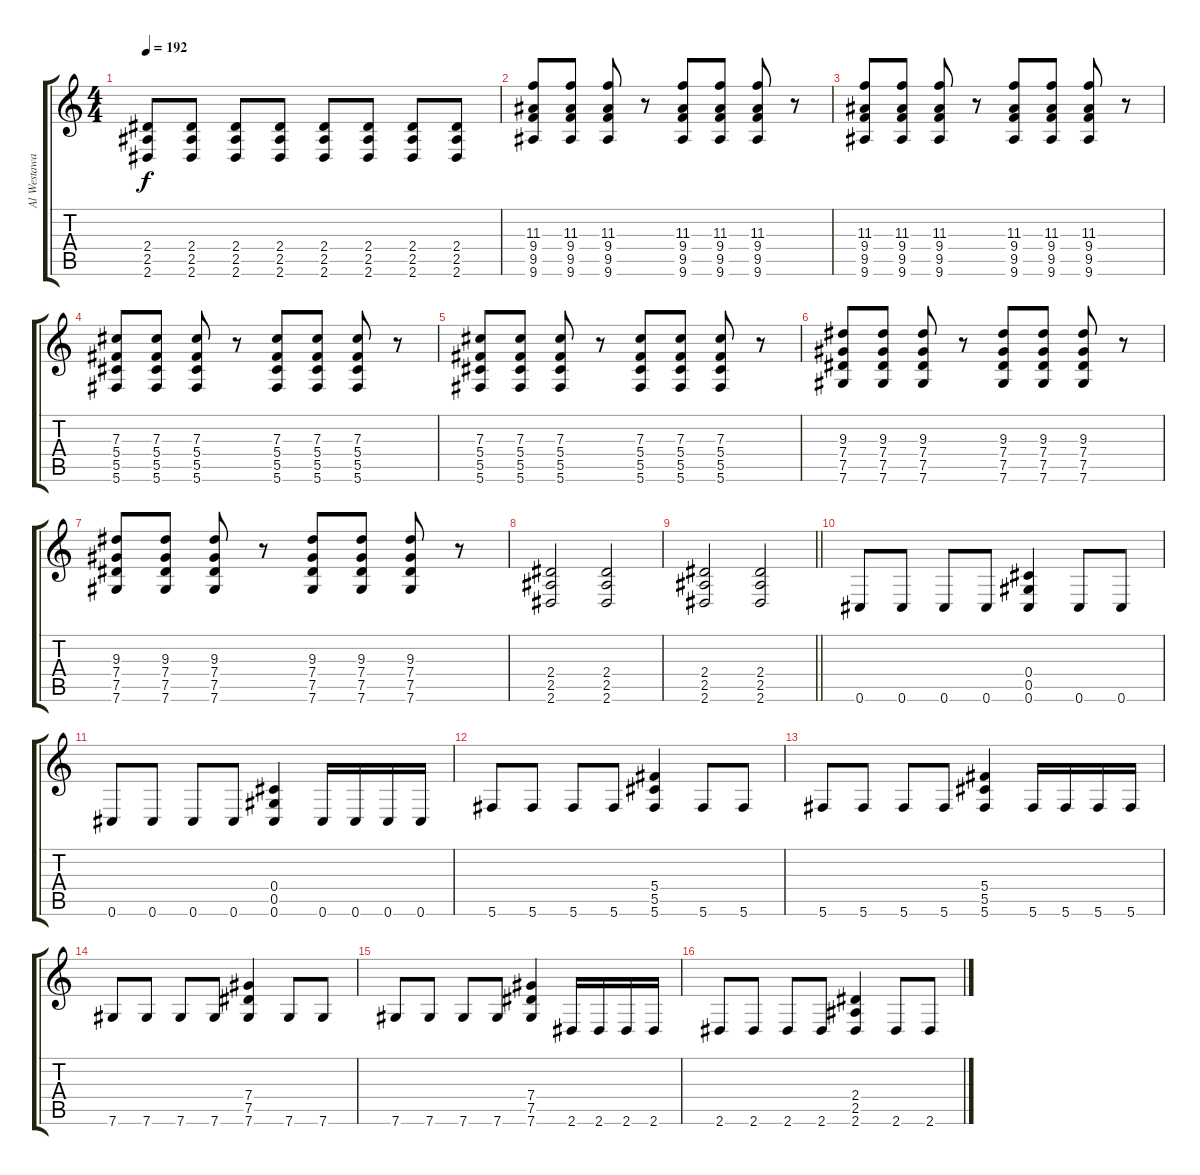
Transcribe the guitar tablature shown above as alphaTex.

\track ("Al Westaway" "Al Westawa") {instrument overdrivenguitar}
\staff {score tabs}
\tuning (Eb4 Bb3 Gb3 Db3 Ab2 Db2) {hide}
\ts (4 4)
\tempo 192
\clef g2
\ks c
(2.4 2.5 2.6).8{dy f} (2.4 2.5 2.6).8 (2.4 2.5 2.6).8 (2.4 2.5 2.6).8 (2.4 2.5 2.6).8 (2.4 2.5 2.6).8 (2.4 2.5 2.6).8 (2.4 2.5 2.6).8 |
(11.3 9.4 9.5 9.6).8{instrument overdrivenguitar} (11.3 9.4 9.5 9.6).8 (11.3 9.4 9.5 9.6).8 r.8 (11.3 9.4 9.5 9.6).8 (11.3 9.4 9.5 9.6).8 (11.3 9.4 9.5 9.6).8 r.8 |
(11.3 9.4 9.5 9.6).8{instrument overdrivenguitar} (11.3 9.4 9.5 9.6).8 (11.3 9.4 9.5 9.6).8 r.8 (11.3 9.4 9.5 9.6).8 (11.3 9.4 9.5 9.6).8 (11.3 9.4 9.5 9.6).8 r.8 |
(7.3 5.4 5.5 5.6).8{instrument overdrivenguitar} (7.3 5.4 5.5 5.6).8 (7.3 5.4 5.5 5.6).8 r.8 (7.3 5.4 5.5 5.6).8 (7.3 5.4 5.5 5.6).8 (7.3 5.4 5.5 5.6).8 r.8 |
(7.3 5.4 5.5 5.6).8{instrument overdrivenguitar} (7.3 5.4 5.5 5.6).8 (7.3 5.4 5.5 5.6).8 r.8 (7.3 5.4 5.5 5.6).8 (7.3 5.4 5.5 5.6).8 (7.3 5.4 5.5 5.6).8 r.8 |
(9.3 7.4 7.5 7.6).8{instrument overdrivenguitar} (9.3 7.4 7.5 7.6).8 (9.3 7.4 7.5 7.6).8 r.8 (9.3 7.4 7.5 7.6).8 (9.3 7.4 7.5 7.6).8 (9.3 7.4 7.5 7.6).8 r.8 |
(9.3 7.4 7.5 7.6).8{instrument overdrivenguitar} (9.3 7.4 7.5 7.6).8 (9.3 7.4 7.5 7.6).8 r.8 (9.3 7.4 7.5 7.6).8 (9.3 7.4 7.5 7.6).8 (9.3 7.4 7.5 7.6).8 r.8 |
(2.4 2.5 2.6).2 (2.4 2.5 2.6).2 |
\barLineRight lightlight
(2.4 2.5 2.6).2 (2.4 2.5 2.6).2 |
0.6.8 0.6.8 0.6.8 0.6.8 (0.4 0.5 0.6).4 0.6.8 0.6.8 |
0.6.8 0.6.8 0.6.8 0.6.8 (0.4 0.5 0.6).4 0.6.16 0.6.16 0.6.16 0.6.16 |
5.6.8 5.6.8 5.6.8 5.6.8 (5.4 5.5 5.6).4 5.6.8 5.6.8 |
5.6.8 5.6.8 5.6.8 5.6.8 (5.4 5.5 5.6).4 5.6.16 5.6.16 5.6.16 5.6.16 |
7.6.8 7.6.8 7.6.8 7.6.8 (7.4 7.5 7.6).4 7.6.8 7.6.8 |
7.6.8 7.6.8 7.6.8 7.6.8 (7.4 7.5 7.6).4 2.6.16 2.6.16 2.6.16 2.6.16 |
2.6.8 2.6.8 2.6.8 2.6.8 (2.4 2.5 2.6).4 2.6.8 2.6.8
